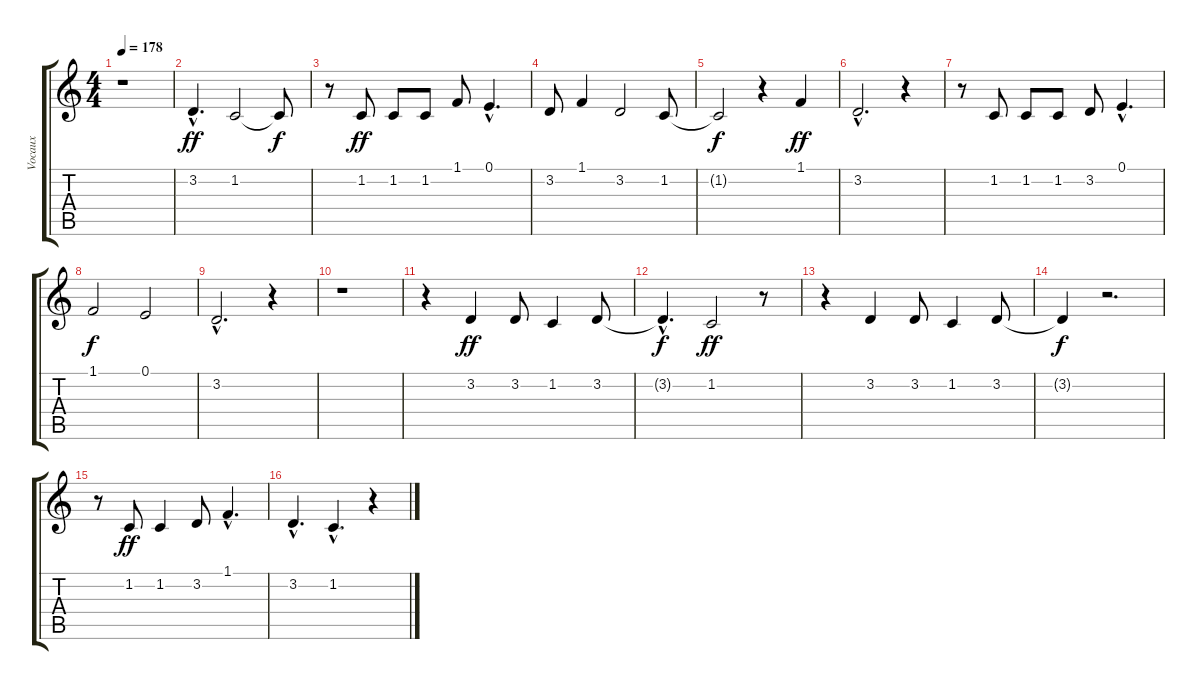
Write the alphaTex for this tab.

\track ("Vocaux" "Vocaux") {instrument harmonica}
\staff {score tabs}
\tuning (E4 B3 G3 D3 A2 E2) {hide}
\ts (4 4)
\tempo 178
\clef g2
\ks c
r.1{dy ff} |
3.2{hac}.4{d} 1.2.2 1.2{t}.8{dy f} |
r.8 1.2.8{dy ff} 1.2.8 1.2.8 1.1.8 0.1{hac}.4{d} |
3.2.8 1.1.4 3.2.2 1.2.8 |
1.2{t}.2{dy f} r.4 1.1.4{dy ff} |
3.2{hac}.2{d} r.4 |
r.8 1.2.8 1.2.8 1.2.8 3.2.8 0.1{hac}.4{d} |
1.1.2{dy f} 0.1.2 |
3.2{hac}.2{d} r.4 |
r.1 |
r.4 3.2.4{dy ff} 3.2.8 1.2.4 3.2.8 |
3.2{hac t}.4{d dy f} 1.2.2{dy ff} r.8 |
r.4 3.2.4 3.2.8 1.2.4 3.2.8 |
3.2{t}.4{dy f} r.2{d} |
r.8 1.2.8{dy ff} 1.2.4 3.2.8 1.1{hac}.4{d} |
3.2{hac}.4{d} 1.2{hac}.4{d} r.4
